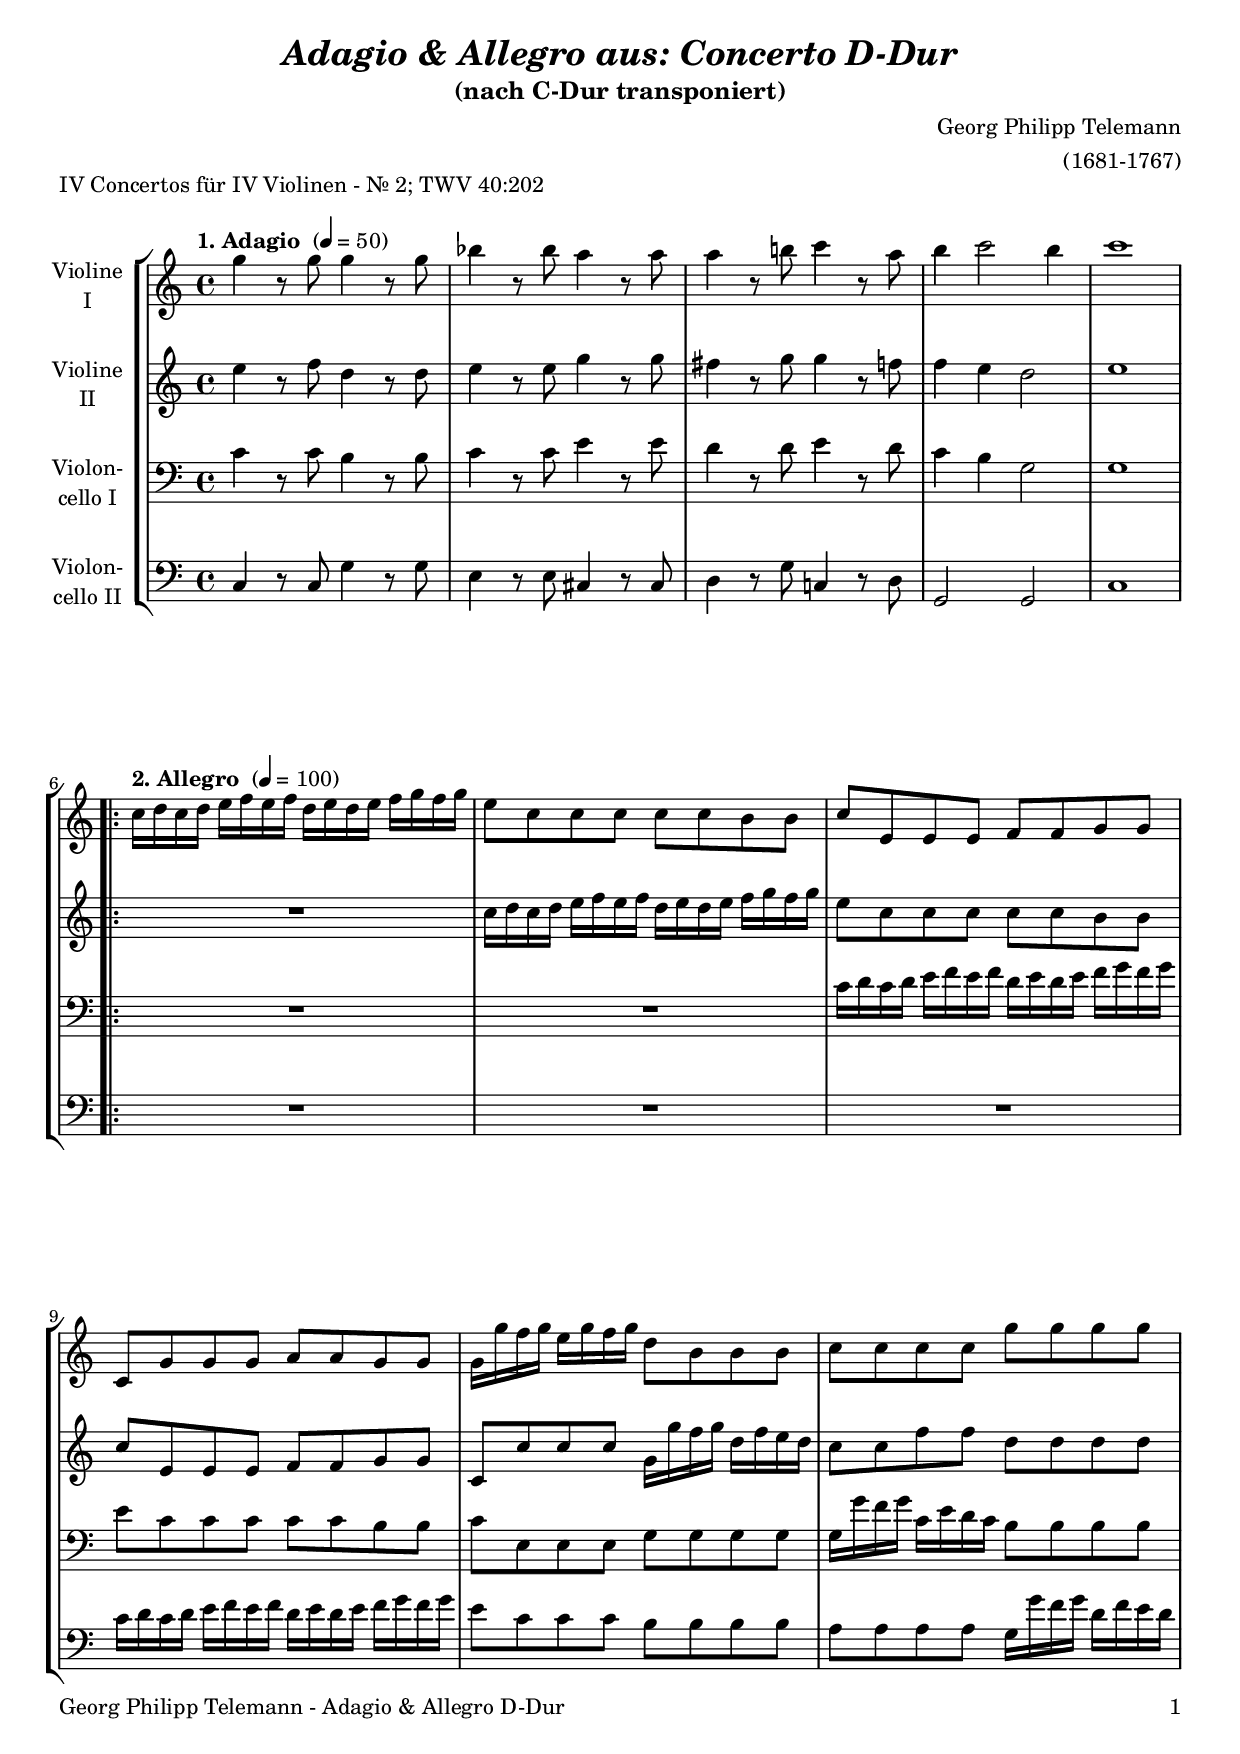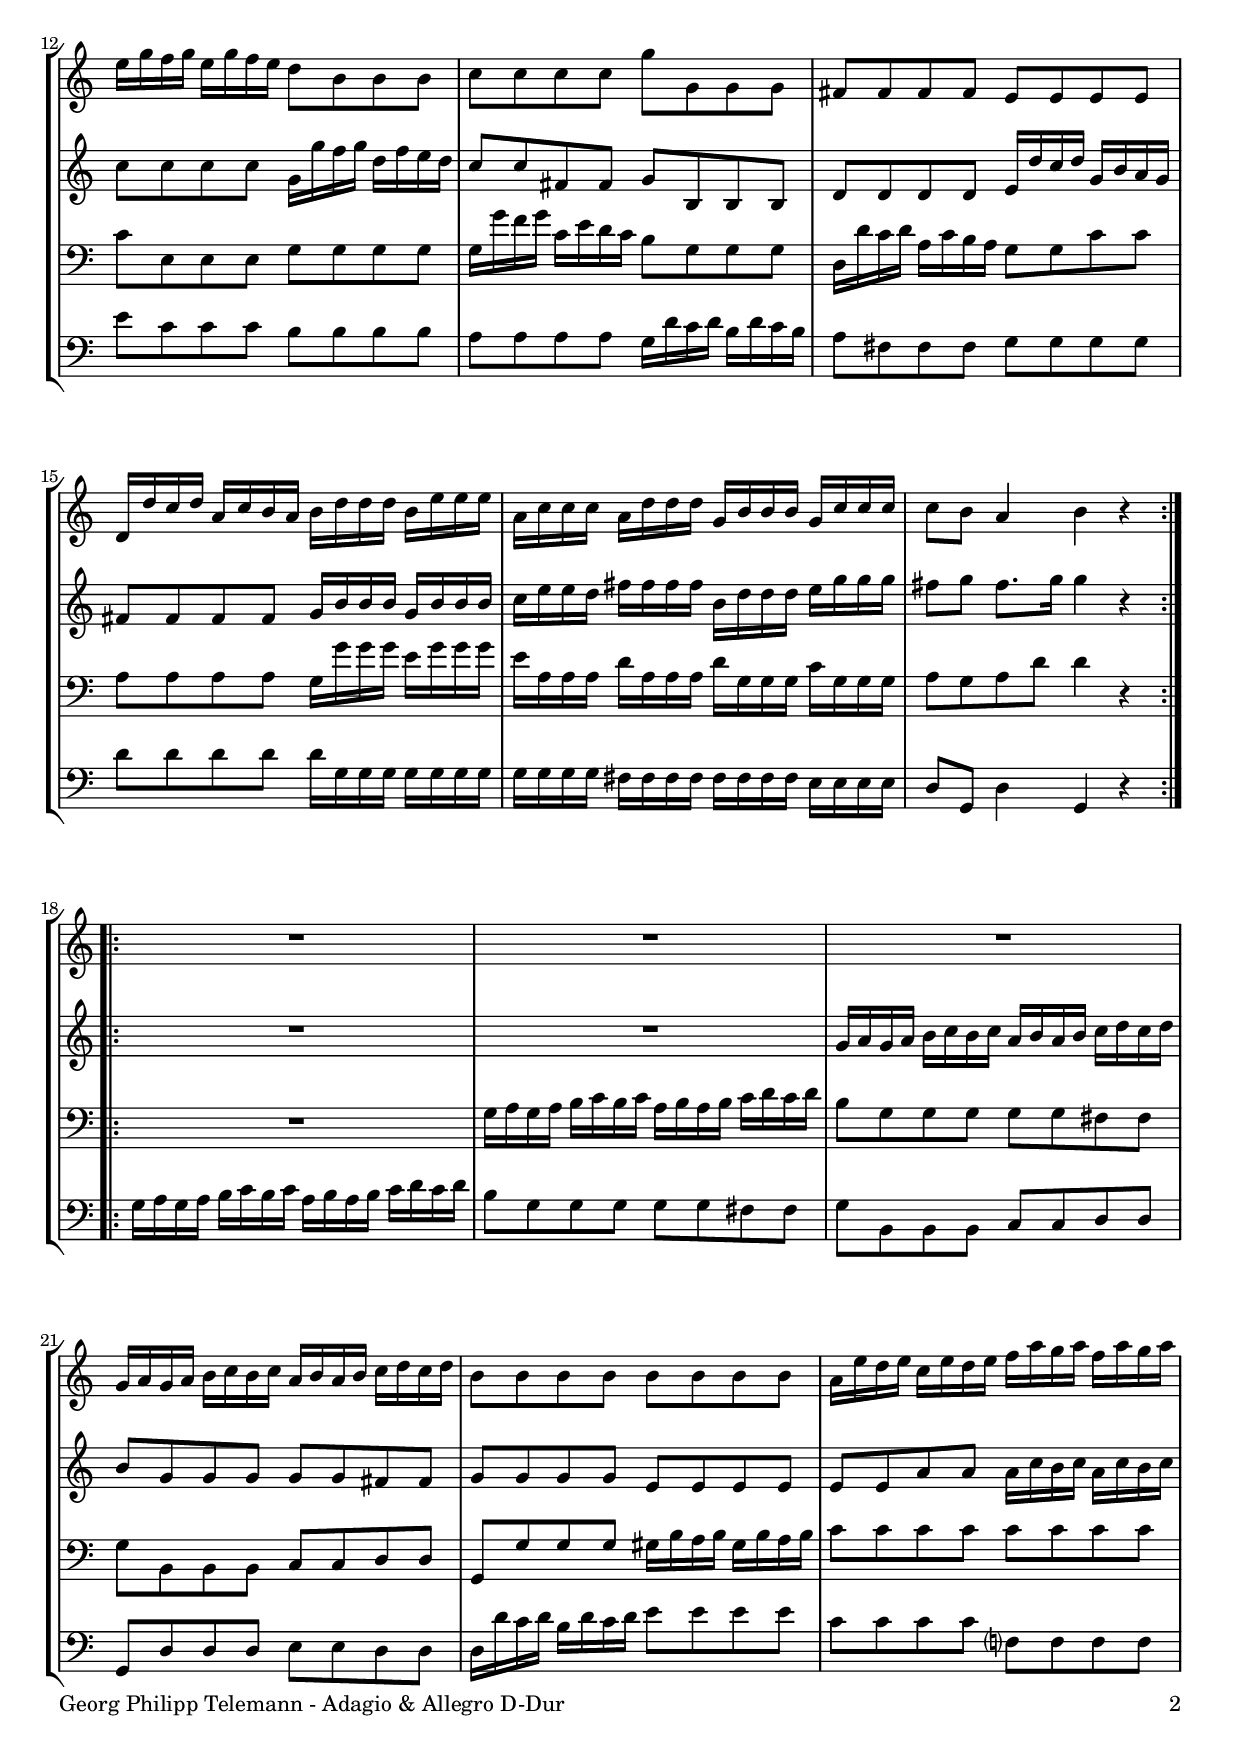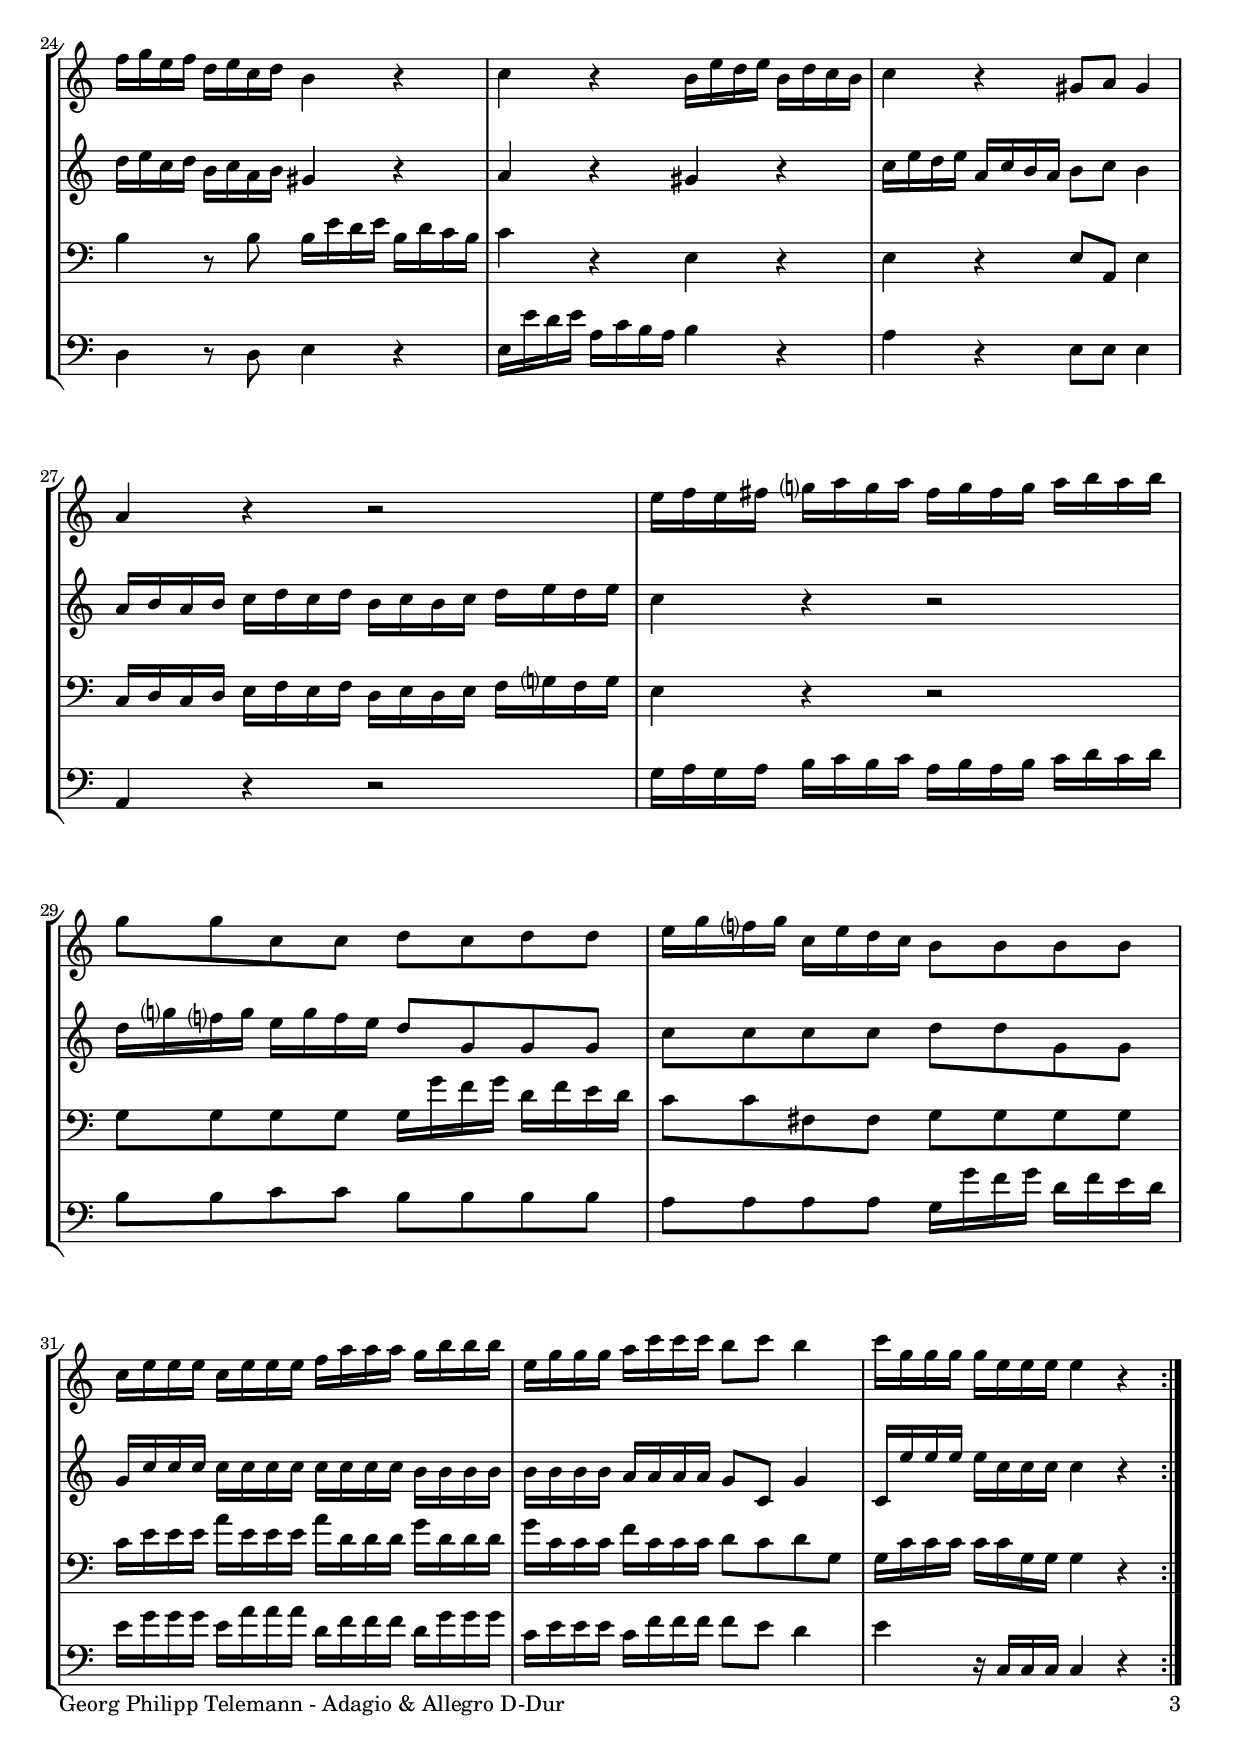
\version "2.20.2"
\include "deutsch.ly"

#(set-global-staff-size 19)

\header {
  title     = \markup \bold \italic "Adagio & Allegro aus: Concerto D-Dur"
  subtitle  = "(nach C-Dur transponiert)"
  composer  = "Georg Philipp Telemann"
  arranger  = "(1681-1767)"
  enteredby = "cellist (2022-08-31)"
  piece     = "IV Concertos für IV Violinen - Nr. 2; TWV 40:202"
}

voiceconsts = {
  \key d \major
  \time 4/4
  \clef "treble"
%  \numericTimeSignature
  \compressEmptyMeasures
  % Set default beaming for all staves
%  \set Timing.beamExceptions = #'()
%  \set Timing.baseMoment     = #(ly:make-moment 1 4)
%  \set Timing.beatStructure  = #'(1 1 1)
}

micl = "clarinet"
mifl = "flute"
miob = "oboe"
mifh = "french horn"
misx = "tenor sax"
mist = "string ensemble 1"
mivl = "violin"
miba = "cello"
mipz = "pizzicato strings"

atem = \mark \markup \box \italic "a tempo"
pizz = \markup \italic "pizz."
prit = \mark \markup \box \italic "poco rit."

introa = {        \tempo "1. Adagio "  4=50 }
introb = { \break \tempo "2. Allegro " 4=100 }

va = \relative c''' {
  \voiceconsts

  \introa
  a4 r8 a a4 r8 a
  c4 r8 c h4 r8 h
  h4 r8 cis! d4 r8 h
  cis4 d2 cis4
  d1
  
  \introb
  \repeat volta 2 {
    d,16 e d e fis g fis g e fis e fis g a g a
    fis8 d d d d d cis cis
    d fis, fis fis g g a a
    d, a' a a h h a a

    a16 a' g a fis a g a e8 cis cis cis
    d d d d a' a a a
    fis16 a g a fis a g fis e8 cis cis cis
    d d d d a' a, a a

    gis gis gis gis fis fis fis fis
    e16 e' d e h d cis h cis e e e cis fis fis fis

    h, d d d h e e e a, cis cis cis a d d d
    d8 cis h4 cis r
  }

  \repeat volta 2 {
    R1*3
    a16 h a h cis d cis d h cis h cis d e d e

    cis8 cis cis cis cis cis cis cis
    h16 fis' e fis d fis e fis
    g h a h g h a h
    g a fis g e fis d e cis4 r

    d r cis16 fis e fis cis e d cis
    d4 r ais8 h ais4
    h r r2

    fis'16 g fis gis a? h a h gis a gis a h cis h cis
    a8 a d, d e d e e
    fis16 a g? a d, fis e d cis8 cis cis cis

    d16 fis fis fis d fis fis fis g h h h a cis cis cis
    fis, a a a h d d d cis8 d cis4
    d16 a a a a fis fis fis fis4 r
  }
}

vb = \relative c'' {
  \voiceconsts

  \introa
  fis4 r8 g e4 r8 e
  fis4 r8 fis a4 r8 a
  gis4 r8 a a4 r8 g
  g4 fis e2
  fis1
  
  \introb
  \repeat volta 2 {
    R

    d16 e d e fis g fis g e fis e fis g a g a
    fis8 d d d d d cis cis
    d fis, fis fis g g a a
    d, d' d d a16 a' g a e g fis e

    d8 d g g e e e e
    d d d d a16 a' g a e g fis e
    d8 d gis, gis a cis, cis cis

    e e e e fis16 e' d e a, cis h a
    gis8 gis gis gis a16 cis cis cis a cis cis cis

    d fis fis e gis gis gis gis cis, e e e fis a a a
    gis8 a gis8. a16 a4 r
  }

  \repeat volta 2 {
    R1*2

    a,16 h a h cis d cis d h cis h cis d e d e
    cis8 a a a a a gis gis
    a a a a fis fis fis fis
    fis fis h h h16 d cis d h d cis d

    e fis d e cis d h cis ais4 r
    h r ais r
    d16 fis e fis h, d cis h cis8 d cis4
    h16 cis h cis d e d e cis d cis d e fis e fis

    d4 r r2
    e16 a? g? a fis a g fis e8 a, a a
    d d d d e e a, a
    a16 d d d d d d d d d d d cis cis cis cis

    cis cis cis cis h h h h a8 d, a'4
    d,16 fis' fis fis fis d d d d4 r
  }
}

vc = \relative c' {
  \voiceconsts
  \clef "bass"
  
  \introa
  d4 r8 d cis4 r8 cis
  d4 r8 d fis4 r8 fis
  e4 r8 e fis4 r8 e
  d4 cis a2
  a1

  \introb
  \repeat volta 2 {
    R1*2
    d16 e d e fis g fis g e fis e fis g a g a
    fis8 d d d d d cis cis
    d fis, fis fis a a a a

    a16 a' g a d, fis e d cis8 cis cis cis
    d fis, fis fis a a a a
    a16 a' g a d, fis e d cis8 a a a

    e16 e' d e h d cis h a8 a d d
    h h h h a16 a' a a fis a a a

    fis h, h h e h h h e a, a a d a a a
    h8 a h e e4 r
  }

  \repeat volta 2 {
    R1
    a,16 h a h cis d cis d h cis h cis d e d e

    cis8 a a a a a gis gis
    a cis, cis cis d d e e
    a, a' a a ais16 cis h cis ais cis h cis
    d8 d d d d d d d


    cis4 r8 cis cis16 fis e fis cis e d cis
    d4 r fis, r
    fis r fis8 h, fis'4
    d16 e d e fis g fis g e fis e fis g a? g a

    fis4 r r2
    a8 a a a a16 a' g a e g fis e
    d8 d gis, gis a a a a
    d16 fis fis fis h fis fis fis h e, e e a e e e

    a d, d d g d d d e8 d e a,
    a16 d d d d d a a a4 r
  }
}

vd = \relative c {
  \voiceconsts
  \clef "bass"
  
  \introa
  d4 r8 d a'4 r8 a
  fis4 r8 fis dis4 r8 dis
  e4 r8 a d,!4 r8 e
  a,2 a
  d1

  \introb
  \repeat volta 2 {
    R1*3
    d'16 e d e fis g fis g e fis e fis g a g a
    fis8 d d d cis cis cis cis
    h h h h a16 a' g a e g fis e

    fis8 d d d cis cis cis cis
    h h h h a16 e' d e cis e d cis
    h8 gis gis gis a a a a
    e' e e e e16 a, a a a a a a

    a a a a gis gis gis gis gis gis gis gis fis fis fis fis
    e8 a, e'4 a, r
  }

  \repeat volta 2 {
    a'16 h a h cis d cis d h cis h cis d e d e

    cis8 a a a a a gis gis
    a cis, cis cis d d e e
    a, e' e e fis fis e e
    e16 e' d e cis e d e fis8 fis fis fis

    d d d d g,? g g g
    e4 r8 e fis4 r
    fis16 fis' e fis h, d cis h cis4 r
    h r fis8 fis fis4
    h, r r2

    a'16 h a h cis d cis d h cis h cis d e d e
    cis8 cis d d cis cis cis cis
    h h h h a16 a' g a e g fis e

    fis a a a fis h h h e, g g g e a a a
    d, fis fis fis d g g g g8 fis e4
    fis r16 d, d d d4 r
  }
}


music = \new StaffGroup <<
      \new Staff {
	\set Staff.midiInstrument = \mivl
	\set Staff.instrumentName = \markup \center-column { "Violine" "I" }
	\transpose d c { \va }
      }

      \new Staff {
	\set Staff.midiInstrument = \mivl
	\set Staff.instrumentName = \markup \center-column { "Violine" "II" }
	\transpose d c { \vb }
      }

      \new Staff {
	\set Staff.midiInstrument = \miba
	\set Staff.instrumentName = \markup \center-column { "Violon-" "cello I" }
	\transpose d c { \vc }
      }

      \new Staff {
	\set Staff.midiInstrument = \miba
	\set Staff.instrumentName = \markup \center-column { "Violon-" "cello II" }
	\transpose d c { \vd }
      }
>>

\book {
   \paper {
    print-page-number = ##t
    print-first-page-number = ##t
    ragged-last-bottom = ##f
    oddHeaderMarkup = \markup \null
    evenHeaderMarkup = \markup \null
    oddFooterMarkup = \markup {
      \fill-line {
        \on-the-fly #print-page-number-check-first
        "Georg Philipp Telemann - Adagio & Allegro D-Dur" \fromproperty #'page:page-number-string
      }
    }
    evenFooterMarkup = \oddFooterMarkup
  } \score {
    \music
    \layout {}
  }

  \score {
    \unfoldRepeats \music

    \midi {
      \context {
        \Score
      }
    }
  }
}